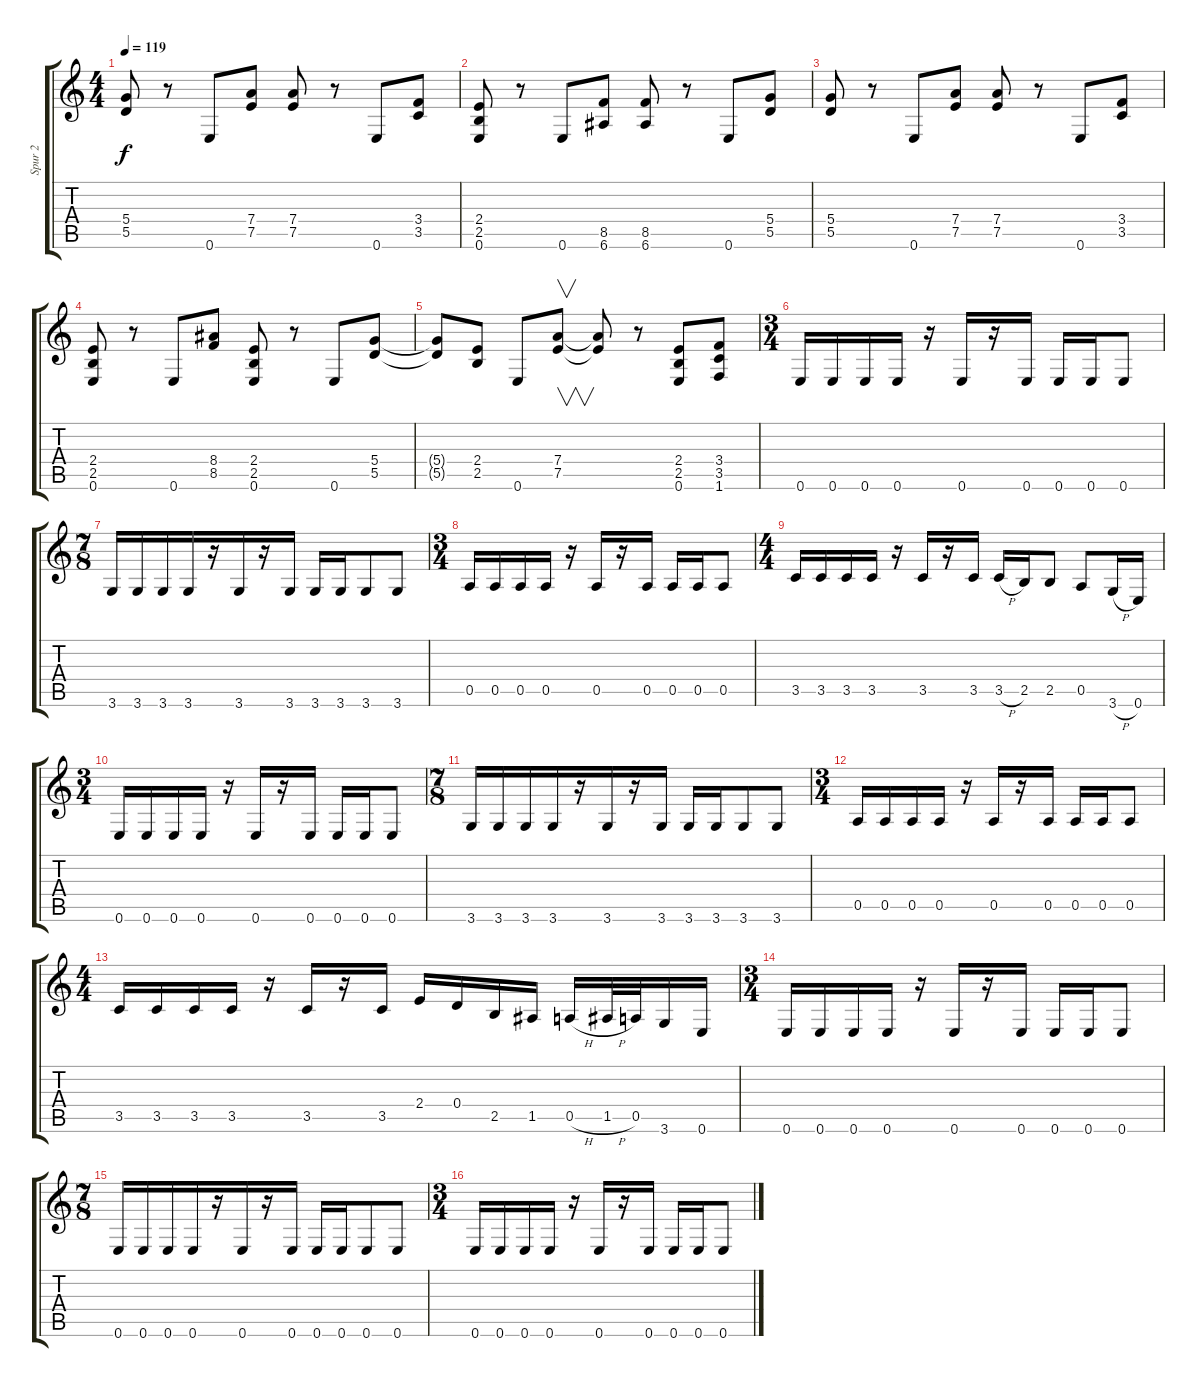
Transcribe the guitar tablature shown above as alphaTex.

\track ("Spur 2" "Spur 2") {instrument distortionguitar}
\staff {score tabs}
\tuning (E4 B3 G3 D3 A2 E2) {hide}
\ts (4 4)
\tempo 119
\clef g2
\ks c
(5.4 5.5).8{dy f} r.8 0.6.8 (7.4 7.5).8 (7.4 7.5).8 r.8 0.6.8 (3.4 3.5).8 |
(2.4 2.5 0.6).8 r.8 0.6.8 (8.5 6.6).8 (8.5 6.6).8 r.8 0.6.8 (5.4 5.5).8 |
(5.4 5.5).8 r.8 0.6.8 (7.4 7.5).8 (7.4 7.5).8 r.8 0.6.8 (3.4 3.5).8 |
(2.4 2.5 0.6).8 r.8 0.6.8 (8.4 8.5).8 (2.4 2.5 0.6).8 r.8 0.6.8 (5.4 5.5).8 |
(5.4{t} 5.5{t}).8 (2.4 2.5).8 0.6.8 (7.4 7.5).8{v} (7.4{t} 7.5{t}).8 r.8 (2.4 2.5 0.6).8 (3.4 3.5 1.6).8 |
\ts (3 4)
0.6.16 0.6.16 0.6.16 0.6.16 r.16 0.6.16 r.16 0.6.16 0.6.16 0.6.16 0.6.8 |
\ts (7 8)
3.6.16 3.6.16 3.6.16 3.6.16 r.16 3.6.16 r.16 3.6.16 3.6.16 3.6.16 3.6.8 3.6.8 |
\ts (3 4)
0.5.16 0.5.16 0.5.16 0.5.16 r.16 0.5.16 r.16 0.5.16 0.5.16 0.5.16 0.5.8 |
\ts (4 4)
3.5.16 3.5.16 3.5.16 3.5.16 r.16 3.5.16 r.16 3.5.16 3.5{h}.16 2.5.16 2.5.8 0.5.8 3.6{h}.16 0.6.16 |
\ts (3 4)
0.6.16 0.6.16 0.6.16 0.6.16 r.16 0.6.16 r.16 0.6.16 0.6.16 0.6.16 0.6.8 |
\ts (7 8)
3.6.16 3.6.16 3.6.16 3.6.16 r.16 3.6.16 r.16 3.6.16 3.6.16 3.6.16 3.6.8 3.6.8 |
\ts (3 4)
0.5.16 0.5.16 0.5.16 0.5.16 r.16 0.5.16 r.16 0.5.16 0.5.16 0.5.16 0.5.8 |
\ts (4 4)
3.5.16 3.5.16 3.5.16 3.5.16 r.16 3.5.16 r.16 3.5.16 2.4.16 0.4.16 2.5.16 1.5.16 0.5{h}.16 1.5{h}.32 0.5.32 3.6.16 0.6.16 |
\ts (3 4)
0.6.16 0.6.16 0.6.16 0.6.16 r.16 0.6.16 r.16 0.6.16 0.6.16 0.6.16 0.6.8 |
\ts (7 8)
0.6.16 0.6.16 0.6.16 0.6.16 r.16 0.6.16 r.16 0.6.16 0.6.16 0.6.16 0.6.8 0.6.8 |
\ts (3 4)
0.6.16 0.6.16 0.6.16 0.6.16 r.16 0.6.16 r.16 0.6.16 0.6.16 0.6.16 0.6.8
